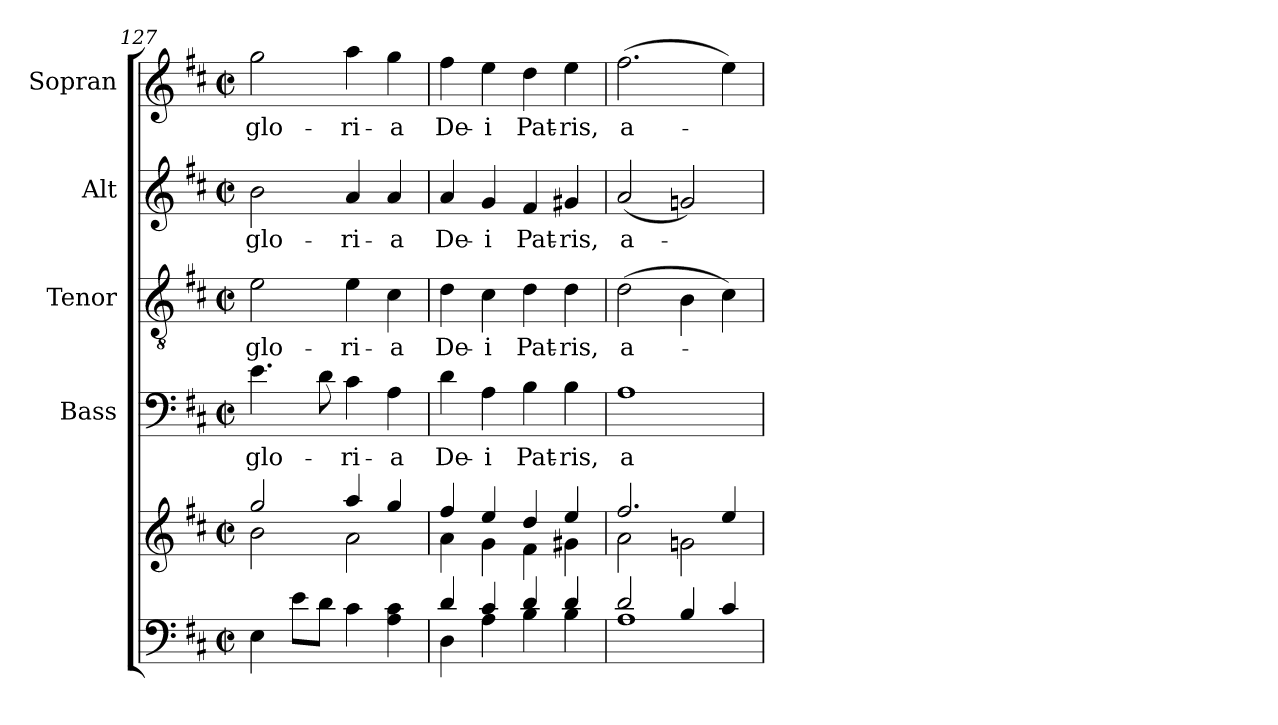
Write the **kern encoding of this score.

**kern	**kern	**kern	**text	**kern	**text	**kern	**text	**kern	**text
*part5	*part5	*part4	*part4	*part3	*part3	*part2	*part2	*part1	*part1
*staff6	*staff5	*staff4	*staff4	*staff3	*staff3	*staff2	*staff2	*staff1	*staff1
*	*	*I"Bass	*	*I"Tenor	*	*I"Alt	*	*I"Sopran	*
*	*	*I'B.	*	*I'T.	*	*I'A.	*	*I'S.	*
*clefF4	*clefG2	*clefF4	*	*clefGv2	*	*clefG2	*	*clefG2	*
*k[f#c#]	*k[f#c#]	*k[f#c#]	*	*k[f#c#]	*	*k[f#c#]	*	*k[f#c#]	*
*D:	*D:	*D:	*	*D:	*	*D:	*	*D:	*
*M2/2	*M2/2	*M2/2	*	*M2/2	*	*M2/2	*	*M2/2	*
*met(c|)	*met(c|)	*met(c|)	*	*met(c|)	*	*met(c|)	*	*met(c|)	*
=127	=127	=127	=127	=127	=127	=127	=127	=127	=127
*	*^	*	*	*	*	*	*	*	*
!	!	!	!	!LO:LY:b	!	!LO:LY:b	!	!LO:LY:b	!	!LO:LY:b
4E\	2gg/	2b\	4.e\	glo-	2e\	glo-	2b\	glo-	2gg\	glo-
8e\L	.	.	.	.	.	.	.	.	.	.
8d\J	.	.	8d\	.	.	.	.	.	.	.
!	!	!	!	!LO:LY:b	!	!LO:LY:b	!	!LO:LY:b	!	!LO:LY:b
4c#\	4aa/	2a\	4c#\	-ri-	4e\	-ri-	4a/	-ri-	4aa\	-ri-
!	!	!	!	!LO:LY:b	!	!LO:LY:b	!	!LO:LY:b	!	!LO:LY:b
4A\ 4c#\	4gg/	.	4A\	-a	4c#\	-a	4a/	-a	4gg\	-a
=128	=128	=128	=128	=128	=128	=128	=128	=128	=128	=128
*^	*	*	*	*	*	*	*	*	*	*
!	!	!	!	!	!LO:LY:b	!	!LO:LY:b	!	!LO:LY:b	!	!LO:LY:b
4d/	4D\	4ff#/	4a\	4d\	De-	4d\	De-	4a/	De-	4ff#\	De-
!	!	!	!	!	!LO:LY:b	!	!LO:LY:b	!	!LO:LY:b	!	!LO:LY:b
4c#/	4A\	4ee/	4g\	4A\	-i	4c#\	-i	4g/	-i	4ee\	-i
!	!	!	!	!	!LO:LY:b	!	!LO:LY:b	!	!LO:LY:b	!	!LO:LY:b
4d/	4B\	4dd/	4f#\	4B\	Pat-	4d\	Pat-	4f#/	Pat-	4dd\	Pat-
!	!	!	!	!	!LO:LY:b	!	!LO:LY:b	!	!LO:LY:b	!	!LO:LY:b
4d/	4B\	4ee/	4g#X\	4B\	-ris,	4d\	-ris,	4g#X/	-ris,	4ee\	-ris,
!!LO:LB:g=z
=129	=129	=129	=129	=129	=129	=129	=129	=129	=129	=129	=129
!	!	!	!	!	!LO:LY:b	!	!LO:LY:b	!	!LO:LY:b	!	!LO:LY:b
2d/	1A	2.ff#/	2a\	1A	a-	(>2d\	a-	(<2a/	a-	(>2.ff#\	a-
4B/	.	.	2gn\	.	.	4B\	.	2gn/)	.	.	.
4c#/	.	4ee/	.	.	.	4c#\)	.	.	.	4ee\)	.
*v	*v	*	*	*	*	*	*	*	*	*	*
*	*v	*v	*	*	*	*	*	*	*	*
=	=	=	=	=	=	=	=	=	=
*-	*-	*-	*-	*-	*-	*-	*-	*-	*-
